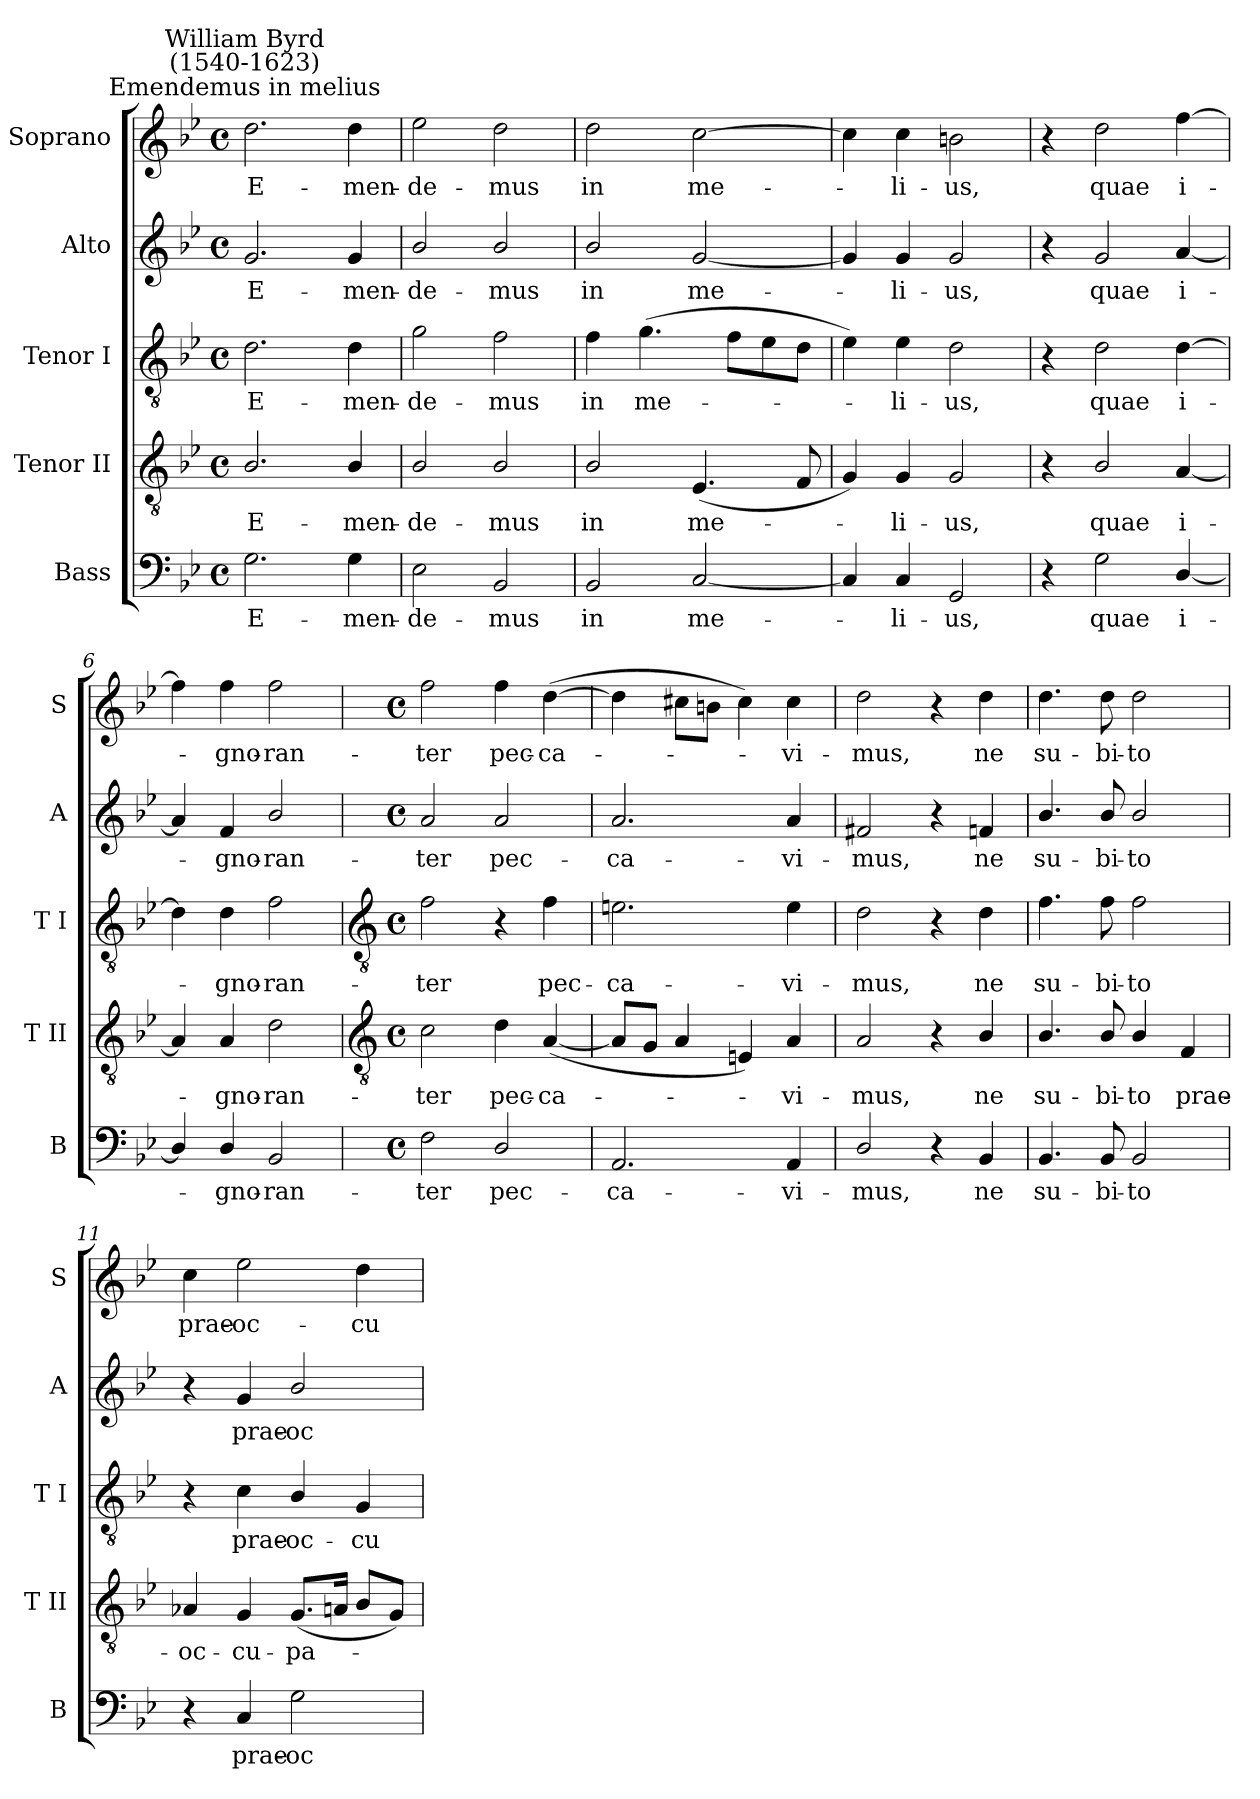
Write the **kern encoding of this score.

**kern	**text	**kern	**text	**kern	**text	**kern	**text	**kern	**text
*part5	*part5	*part4	*part4	*part3	*part3	*part2	*part2	*part1	*part1
*staff5	*staff5	*staff4	*staff4	*staff3	*staff3	*staff2	*staff2	*staff1	*staff1
*I"Bass	*	*I"Tenor II	*	*I"Tenor I	*	*I"Alto	*	*I"Soprano	*
*I'B	*	*I'T II	*	*I'T I	*	*I'A	*	*I'S	*
*clefF4	*	*clefGv2	*	*clefGv2	*	*clefG2	*	*clefG2	*
*k[b-e-]	*	*k[b-e-]	*	*k[b-e-]	*	*k[b-e-]	*	*k[b-e-]	*
*B-:	*	*B-:	*	*B-:	*	*B-:	*	*B-:	*
*M4/4	*	*M4/4	*	*M4/4	*	*M4/4	*	*M4/4	*
*met(c)	*	*met(c)	*	*met(c)	*	*met(c)	*	*met(c)	*
=1	=1	=1	=1	=1	=1	=1	=1	=1	=1
!	!	!	!	!	!	!	!	!LO:TX:a:cj:t=Emendemus in melius	!
!	!	!	!	!	!	!	!	!LO:TX:a:cj:t=William Byrd\n(1540-1623)	!
!	!LO:LY:b	!	!LO:LY:b	!	!LO:LY:b	!	!LO:LY:b	!	!LO:LY:b
2.G	E-	2.B-/	E-	2.d	E-	2.g	E-	2.dd	E-
!	!LO:LY:b	!	!LO:LY:b	!	!LO:LY:b	!	!LO:LY:b	!	!LO:LY:b
4G	-men-	4B-/	-men-	4d	-men-	4g	-men-	4dd	-men-
=2	=2	=2	=2	=2	=2	=2	=2	=2	=2
!	!LO:LY:b	!	!LO:LY:b	!	!LO:LY:b	!	!LO:LY:b	!	!LO:LY:b
2E-	-de-	2B-/	-de-	2g	-de-	2b-/	-de-	2ee-	-de-
!	!LO:LY:b	!	!LO:LY:b	!	!LO:LY:b	!	!LO:LY:b	!	!LO:LY:b
2BB-	-mus	2B-/	-mus	2f	-mus	2b-/	-mus	2dd	-mus
=3	=3	=3	=3	=3	=3	=3	=3	=3	=3
!	!LO:LY:b	!	!LO:LY:b	!	!LO:LY:b	!	!LO:LY:b	!	!LO:LY:b
2BB-	in	2B-/	in	4f	in	2b-/	in	2dd	in
!	!	!	!	!	!LO:LY:b	!	!	!	!
.	.	.	.	(>4.g	me-	.	.	.	.
!	!LO:LY:b	!	!LO:LY:b	!	!	!	!LO:LY:b	!	!LO:LY:b
[2C	me-	(<4.E-	me-	.	.	[2g	me-	[2cc	me-
.	.	.	.	8fL	.	.	.	.	.
.	.	.	.	8e-	.	.	.	.	.
.	.	8F	.	8dJ	.	.	.	.	.
=4	=4	=4	=4	=4	=4	=4	=4	=4	=4
4C]	.	4G)	.	4e-)	.	4g]	.	4cc]	.
!	!LO:LY:b	!	!LO:LY:b	!	!LO:LY:b	!	!LO:LY:b	!	!LO:LY:b
4C	li-	4G	li-	4e-	li-	4g	li-	4cc	li-
!	!LO:LY:b	!	!LO:LY:b	!	!LO:LY:b	!	!LO:LY:b	!	!LO:LY:b
2GG	-us,	2G	-us,	2d	-us,	2g	-us,	2bn	-us,
=5	=5	=5	=5	=5	=5	=5	=5	=5	=5
4r	.	4r	.	4r	.	4r	.	4r	.
!	!LO:LY:b	!	!LO:LY:b	!	!LO:LY:b	!	!LO:LY:b	!	!LO:LY:b
2G	quae	2B-/	quae	2d	quae	2g	quae	2dd	quae
!	!LO:LY:b	!	!LO:LY:b	!	!LO:LY:b	!	!LO:LY:b	!	!LO:LY:b
[4D/	i-	[4A	i-	[4d	i-	[4a	i-	[4ff	i-
=6	=6	=6	=6	=6	=6	=6	=6	=6	=6
4D/]	.	4A]	.	4d]	.	4a]	.	4ff]	.
!	!LO:LY:b	!	!LO:LY:b	!	!LO:LY:b	!	!LO:LY:b	!	!LO:LY:b
4D/	gno-	4A	gno-	4d	gno-	4f	gno-	4ff	gno-
!	!LO:LY:b	!	!LO:LY:b	!	!LO:LY:b	!	!LO:LY:b	!	!LO:LY:b
2BB-	-ran-	2d	-ran-	2f	-ran-	2b-/	-ran-	2ff	-ran-
!!LO:LB:g=z
=7	=7	=7	=7	=7	=7	=7	=7	=7	=7
*	*	*clefGv2	*	*clefGv2	*	*	*	*	*
*M4/4	*	*M4/4	*	*M4/4	*	*M4/4	*	*M4/4	*
*met(c)	*	*met(c)	*	*met(c)	*	*met(c)	*	*met(c)	*
!	!LO:LY:b	!	!LO:LY:b	!	!LO:LY:b	!	!LO:LY:b	!	!LO:LY:b
2F	-ter	2c	-ter	2f	-ter	2a	-ter	2ff	-ter
!	!LO:LY:b	!	!LO:LY:b	!	!	!	!LO:LY:b	!	!LO:LY:b
2D/	pec-	4d	pec-	4r	.	2a	pec-	4ff	pec-
!	!	!	!LO:LY:b	!	!LO:LY:b	!	!	!	!LO:LY:b
.	.	(<[4A	-ca-	4f	pec-	.	.	(>[4dd	-ca-
=8	=8	=8	=8	=8	=8	=8	=8	=8	=8
!	!LO:LY:b	!	!	!	!LO:LY:b	!	!LO:LY:b	!	!
2.AA	-ca-	8AL]	.	2.en	-ca-	2.a	-ca-	4dd]	.
.	.	8GJ	.	.	.	.	.	.	.
.	.	4A	.	.	.	.	.	8cc#XL	.
.	.	.	.	.	.	.	.	8bnJ	.
.	.	4En)	.	.	.	.	.	4cc#)	.
!	!LO:LY:b	!	!LO:LY:b	!	!LO:LY:b	!	!LO:LY:b	!	!LO:LY:b
4AA	-vi-	4A	vi-	4e	-vi-	4a	-vi-	4cc#	vi-
=9	=9	=9	=9	=9	=9	=9	=9	=9	=9
!	!LO:LY:b	!	!LO:LY:b	!	!LO:LY:b	!	!LO:LY:b	!	!LO:LY:b
2D/	-mus,	2A	-mus,	2d	-mus,	2f#X	-mus,	2dd	-mus,
4r	.	4r	.	4r	.	4r	.	4r	.
!	!LO:LY:b	!	!LO:LY:b	!	!LO:LY:b	!	!LO:LY:b	!	!LO:LY:b
4BB-	ne	4B-/	ne	4d	ne	4fn	ne	4dd	ne
=10	=10	=10	=10	=10	=10	=10	=10	=10	=10
!	!LO:LY:b	!	!LO:LY:b	!	!LO:LY:b	!	!LO:LY:b	!	!LO:LY:b
4.BB-	su-	4.B-/	su-	4.f	su-	4.b-/	su-	4.dd	su-
!	!LO:LY:b	!	!LO:LY:b	!	!LO:LY:b	!	!LO:LY:b	!	!LO:LY:b
8BB-	-bi-	8B-/	-bi-	8f	-bi-	8b-/	-bi-	8dd	-bi-
!	!LO:LY:b	!	!LO:LY:b	!	!LO:LY:b	!	!LO:LY:b	!	!LO:LY:b
2BB-	-to	4B-/	-to	2f	-to	2b-/	-to	2dd	-to
!	!	!	!LO:LY:b	!	!	!	!	!	!
.	.	4F	prae-	.	.	.	.	.	.
=11	=11	=11	=11	=11	=11	=11	=11	=11	=11
!	!	!	!LO:LY:b	!	!	!	!	!	!LO:LY:b
4r	.	4A-X	-oc-	4r	.	4r	.	4cc	prae-
!	!LO:LY:b	!	!LO:LY:b	!	!LO:LY:b	!	!LO:LY:b	!	!LO:LY:b
4C	prae-	4G	-cu-	4c	prae-	4g	prae-	2ee-	-oc-
!	!LO:LY:b	!	!LO:LY:b	!	!LO:LY:b	!	!LO:LY:b	!	!
2G	-oc-	(<8.GL	-pa-	4B-/	-oc-	2b-/	-oc-	.	.
.	.	16AnJ	.	.	.	.	.	.	.
!	!	!	!	!	!LO:LY:b	!	!	!	!LO:LY:b
.	.	8B-L	.	4G	-cu-	.	.	4dd	-cu-
.	.	8GJ)	.	.	.	.	.	.	.
=	=	=	=	=	=	=	=	=	=
*-	*-	*-	*-	*-	*-	*-	*-	*-	*-
